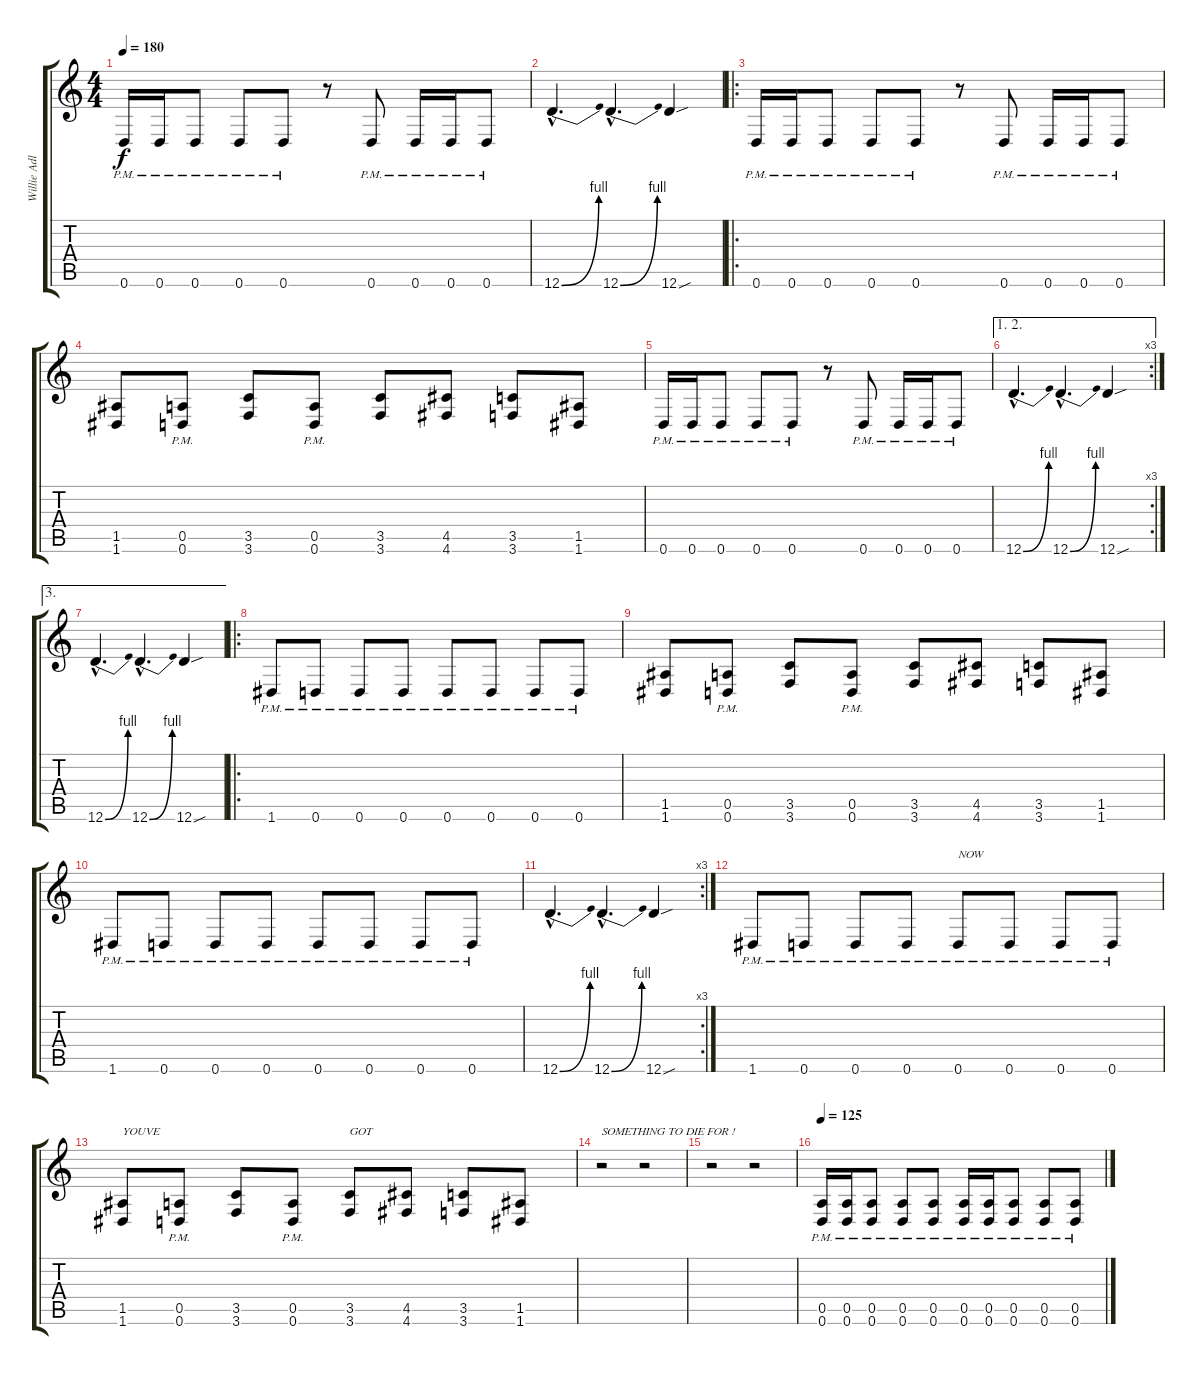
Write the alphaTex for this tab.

\track ("Willie Adler" "Willie Adl") {instrument distortionguitar}
\staff {score tabs}
\tuning (E4 B3 G3 D3 A2 D2) {hide}
\ts (4 4)
\tempo 180
\clef g2
\ks c
0.6{pm}.16{dy f} 0.6{pm}.16 0.6{pm}.8 0.6{pm}.8 0.6{pm}.8 r.8 0.6{pm}.8 0.6{pm}.16 0.6{pm}.16 0.6{pm}.8 |
12.6{be (bend 0 0 60 4) hac}.4{d} 12.6{be (bend 0 0 60 4) hac}.4{d} 12.6{sou}.4 |
\ro
0.6{pm}.16 0.6{pm}.16 0.6{pm}.8 0.6{pm}.8 0.6{pm}.8 r.8 0.6{pm}.8 0.6{pm}.16 0.6{pm}.16 0.6{pm}.8 |
(1.5 1.6).8 (0.5{pm} 0.6{pm}).8 (3.5 3.6).8 (0.5{pm} 0.6{pm}).8 (3.5 3.6).8 (4.5 4.6).8 (3.5 3.6).8 (1.5 1.6).8 |
0.6{pm}.16 0.6{pm}.16 0.6{pm}.8 0.6{pm}.8 0.6{pm}.8 r.8 0.6{pm}.8 0.6{pm}.16 0.6{pm}.16 0.6{pm}.8 |
\ae (1 2)
\rc 3
12.6{be (bend 0 0 60 4) hac}.4{d} 12.6{be (bend 0 0 60 4) hac}.4{d} 12.6{sou}.4 |
\ae 3
12.6{be (bend 0 0 60 4) hac}.4{d} 12.6{be (bend 0 0 60 4) hac}.4{d} 12.6{sou}.4 |
\ro
\section ("" "")
1.6{pm}.8 0.6{pm}.8 0.6{pm}.8 0.6{pm}.8 0.6{pm}.8 0.6{pm}.8 0.6{pm}.8 0.6{pm}.8 |
(1.5 1.6).8 (0.5{pm} 0.6{pm}).8 (3.5 3.6).8 (0.5{pm} 0.6{pm}).8 (3.5 3.6).8 (4.5 4.6).8 (3.5 3.6).8 (1.5 1.6).8 |
1.6{pm}.8 0.6{pm}.8 0.6{pm}.8 0.6{pm}.8 0.6{pm}.8 0.6{pm}.8 0.6{pm}.8 0.6{pm}.8 |
\rc 3
12.6{be (bend 0 0 60 4) hac}.4{d} 12.6{be (bend 0 0 60 4) hac}.4{d} 12.6{sou}.4 |
1.6{pm}.8 0.6{pm}.8 0.6{pm}.8 0.6{pm}.8 0.6{pm}.8{txt "NOW "} 0.6{pm}.8 0.6{pm}.8 0.6{pm}.8 |
(1.5 1.6).8{txt "YOUVE"} (0.5{pm} 0.6{pm}).8 (3.5 3.6).8 (0.5{pm} 0.6{pm}).8 (3.5 3.6).8{txt "GOT"} (4.5 4.6).8 (3.5 3.6).8 (1.5 1.6).8 |
r.2{txt "SOMETHING TO DIE FOR !"} r.2 |
r.2 r.2 |
\section ("" "")
\tempo 125
(0.5{pm} 0.6{pm}).16 (0.5{pm} 0.6{pm}).16 (0.5{pm} 0.6{pm}).8 (0.5{pm} 0.6{pm}).8 (0.5{pm} 0.6{pm}).8 (0.5{pm} 0.6{pm}).16 (0.5{pm} 0.6{pm}).16 (0.5{pm} 0.6{pm}).8 (0.5{pm} 0.6{pm}).8 (0.5{pm} 0.6{pm}).8
